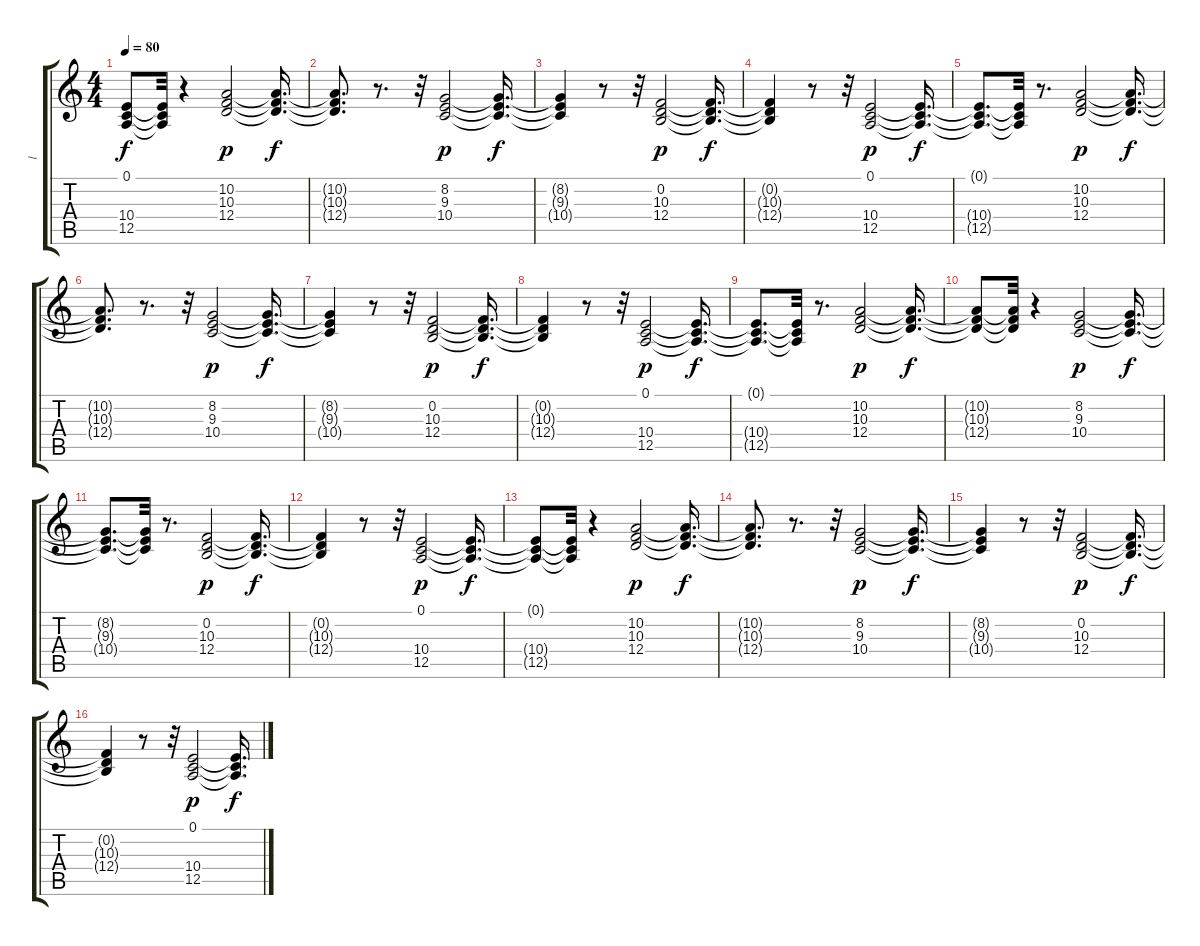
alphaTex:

\track ("l       " "l       ") {instrument pad6metallic}
\staff {score tabs}
\tuning (E4 B3 G3 D3 A2 E2) {hide}
\ts (4 4)
\tempo 80
\clef g2
\ks c
(0.1{t} 10.4{t} 12.5{t}).8{dy f} (0.1{t} 10.4{t} 12.5{t}).32 r.4 (10.2 10.3 12.4).2{dy p} (10.2{t} 10.3{t} 12.4{t}).16{d dy f} |
(10.2{t} 10.3{t} 12.4{t}).8{d} r.8{d} r.32 (8.2 9.3 10.4).2{dy p} (8.2{t} 9.3{t} 10.4{t}).16{d dy f} |
(8.2{t} 9.3{t} 10.4{t}).4 r.8 r.32 (0.2 10.3 12.4).2{dy p} (0.2{t} 10.3{t} 12.4{t}).16{d dy f} |
(0.2{t} 10.3{t} 12.4{t}).4 r.8 r.32 (0.1 10.4 12.5).2{dy p} (0.1{t} 10.4{t} 12.5{t}).16{d dy f} |
(0.1{t} 10.4{t} 12.5{t}).8{d} (0.1{t} 10.4{t} 12.5{t}).32 r.8{d} (10.2 10.3 12.4).2{dy p} (10.2{t} 10.3{t} 12.4{t}).16{d dy f} |
(10.2{t} 10.3{t} 12.4{t}).8{d} r.8{d} r.32 (8.2 9.3 10.4).2{dy p} (8.2{t} 9.3{t} 10.4{t}).16{d dy f} |
(8.2{t} 9.3{t} 10.4{t}).4 r.8 r.32 (0.2 10.3 12.4).2{dy p} (0.2{t} 10.3{t} 12.4{t}).16{d dy f} |
(0.2{t} 10.3{t} 12.4{t}).4 r.8 r.32 (0.1 10.4 12.5).2{dy p} (0.1{t} 10.4{t} 12.5{t}).16{d dy f} |
(0.1{t} 10.4{t} 12.5{t}).8{d} (0.1{t} 10.4{t} 12.5{t}).32 r.8{d} (10.2 10.3 12.4).2{dy p} (10.2{t} 10.3{t} 12.4{t}).16{d dy f} |
(10.2{t} 10.3{t} 12.4{t}).8 (10.2{t} 10.3{t} 12.4{t}).32 r.4 (8.2 9.3 10.4).2{dy p} (8.2{t} 9.3{t} 10.4{t}).16{d dy f} |
(8.2{t} 9.3{t} 10.4{t}).8{d} (8.2{t} 9.3{t} 10.4{t}).32 r.8{d} (0.2 10.3 12.4).2{dy p} (0.2{t} 10.3{t} 12.4{t}).16{d dy f} |
(0.2{t} 10.3{t} 12.4{t}).4 r.8 r.32 (0.1 10.4 12.5).2{dy p} (0.1{t} 10.4{t} 12.5{t}).16{d dy f} |
(0.1{t} 10.4{t} 12.5{t}).8 (0.1{t} 10.4{t} 12.5{t}).32 r.4 (10.2 10.3 12.4).2{dy p} (10.2{t} 10.3{t} 12.4{t}).16{d dy f} |
(10.2{t} 10.3{t} 12.4{t}).8{d} r.8{d} r.32 (8.2 9.3 10.4).2{dy p} (8.2{t} 9.3{t} 10.4{t}).16{d dy f} |
(8.2{t} 9.3{t} 10.4{t}).4 r.8 r.32 (0.2 10.3 12.4).2{dy p} (0.2{t} 10.3{t} 12.4{t}).16{d dy f} |
(0.2{t} 10.3{t} 12.4{t}).4 r.8 r.32 (0.1 10.4 12.5).2{dy p} (0.1{t} 10.4{t} 12.5{t}).16{d dy f}
